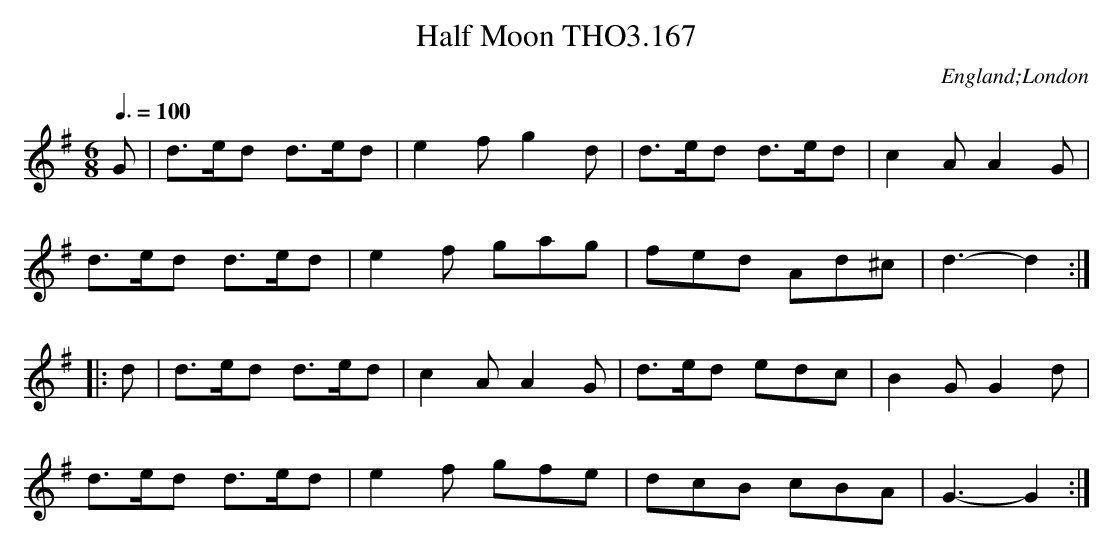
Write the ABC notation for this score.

X:1
T:Half Moon THO3.167
O:England;London
M:6/8
L:1/8
Q:3/8=100
K:G
G|d>ed d>ed|e2 f g2d|d>ed d>ed|c2 A A2 G|
d>ed d>ed|e2 f gag|fed Ad^c|d3-d2:|
|:d|d>ed d>ed|c2 A A2 G|d>ed edc|B2 G G2 d|
d>ed d>ed|e2 f gfe|dcB cBA|G3-G2:|
